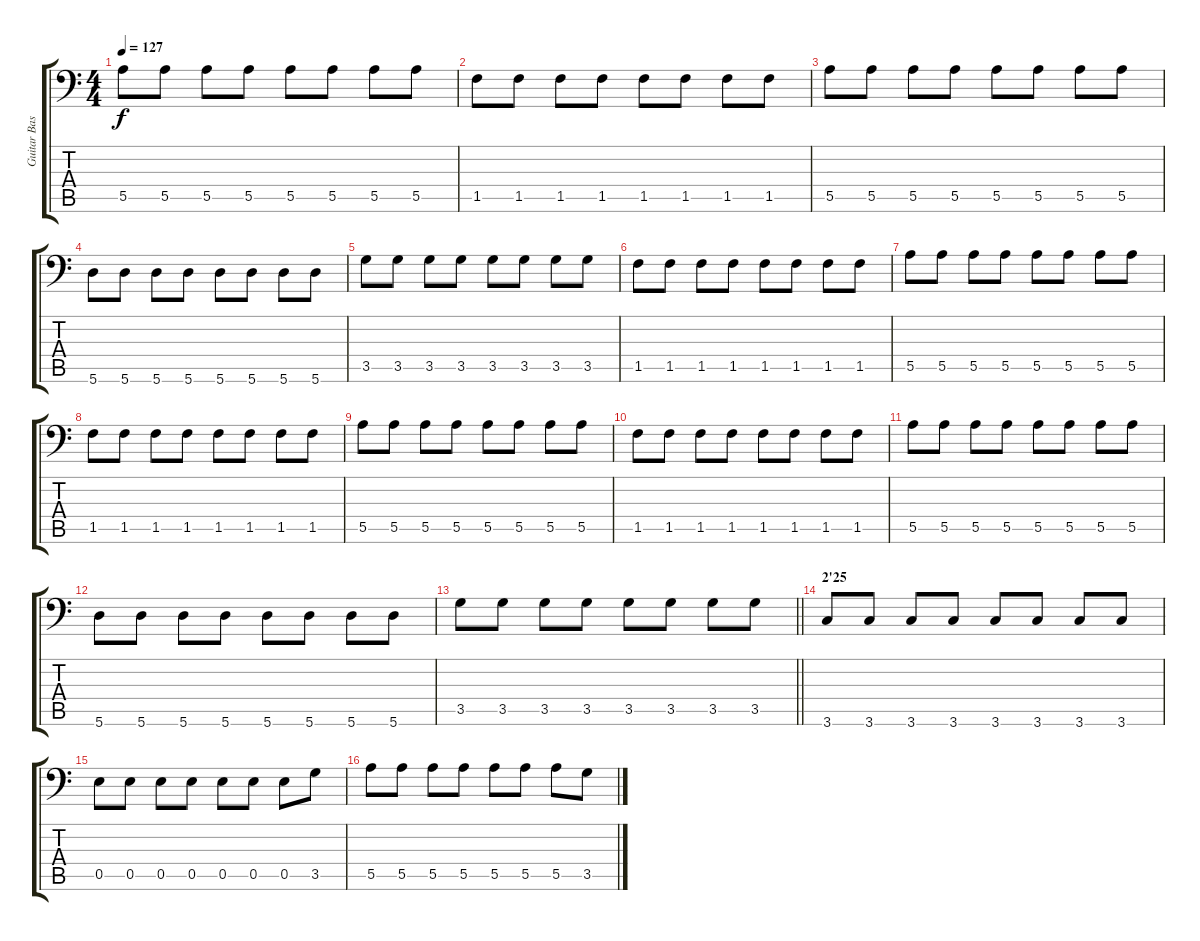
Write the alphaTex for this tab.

\track ("Guitar Bass" "Guitar Bas") {instrument electricbassfinger}
\staff {score tabs}
\tuning (B3 Gb3 D3 A2 E2 A1) {hide}
\ts (4 4)
\tempo 127
\clef f4
\ks c
5.5.8{dy f} 5.5.8 5.5.8 5.5.8 5.5.8 5.5.8 5.5.8 5.5.8 |
1.5.8 1.5.8 1.5.8 1.5.8 1.5.8 1.5.8 1.5.8 1.5.8 |
5.5.8 5.5.8 5.5.8 5.5.8 5.5.8 5.5.8 5.5.8 5.5.8 |
5.6.8 5.6.8 5.6.8 5.6.8 5.6.8 5.6.8 5.6.8 5.6.8 |
3.5.8 3.5.8 3.5.8 3.5.8 3.5.8 3.5.8 3.5.8 3.5.8 |
1.5.8 1.5.8 1.5.8 1.5.8 1.5.8 1.5.8 1.5.8 1.5.8 |
5.5.8 5.5.8 5.5.8 5.5.8 5.5.8 5.5.8 5.5.8 5.5.8 |
1.5.8 1.5.8 1.5.8 1.5.8 1.5.8 1.5.8 1.5.8 1.5.8 |
5.5.8 5.5.8 5.5.8 5.5.8 5.5.8 5.5.8 5.5.8 5.5.8 |
1.5.8 1.5.8 1.5.8 1.5.8 1.5.8 1.5.8 1.5.8 1.5.8 |
5.5.8 5.5.8 5.5.8 5.5.8 5.5.8 5.5.8 5.5.8 5.5.8 |
5.6.8 5.6.8 5.6.8 5.6.8 5.6.8 5.6.8 5.6.8 5.6.8 |
\barLineRight lightlight
3.5.8 3.5.8 3.5.8 3.5.8 3.5.8 3.5.8 3.5.8 3.5.8 |
\section ("" "2'25")
3.6.8 3.6.8 3.6.8 3.6.8 3.6.8 3.6.8 3.6.8 3.6.8 |
0.5.8 0.5.8 0.5.8 0.5.8 0.5.8 0.5.8 0.5.8 3.5.8 |
5.5.8 5.5.8 5.5.8 5.5.8 5.5.8 5.5.8 5.5.8 3.5.8
